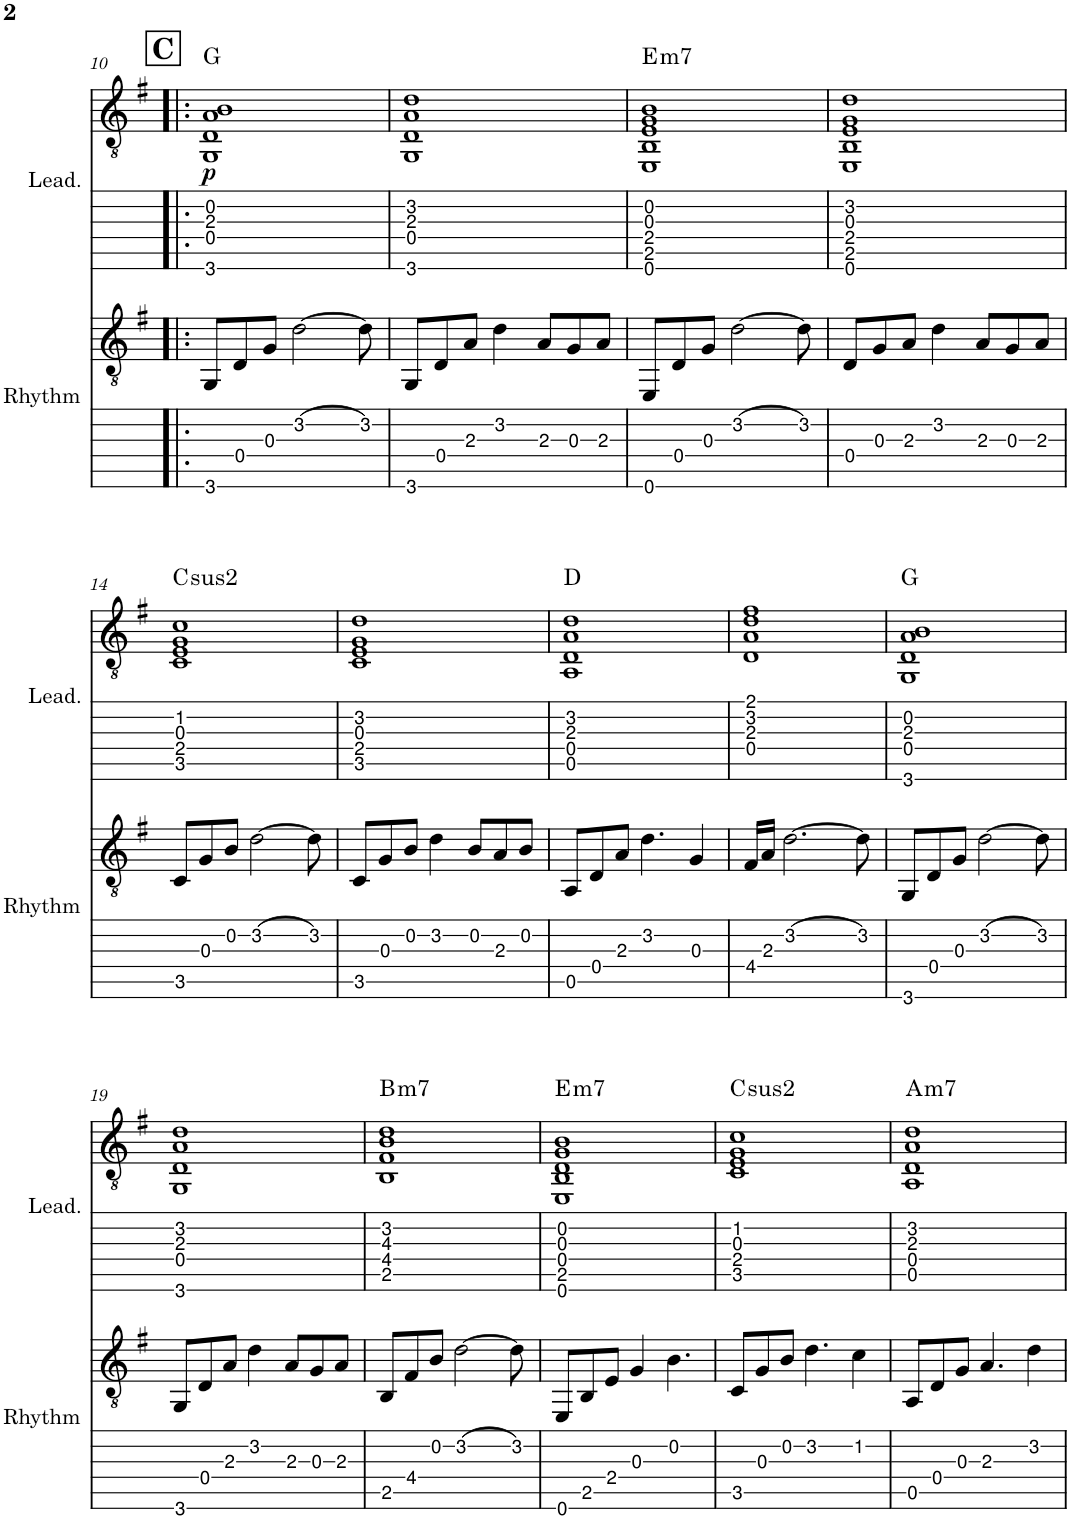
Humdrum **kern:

**kern	**kern	**kern	**kern	**dynam	**harte
*part2	*part2	*part1	*part1	*part1	*part1
*staff4	*staff3	*staff2	*staff1	*staff1/2	*
*I"Rhythm Guitar	*	*I"Lead Guitar	*	*	*
*I'Rhythm	*	*I'Lead.	*	*	*
!!LO:PB:g=z
*	*clefGv2	*	*clefGv2	*	*
*Trd-1c-2	*Trd-1c-2	*Trd-1c-2	*Trd-1c-2	*	*
*k[f#]	*k[f#]	*k[f#]	*k[f#]	*	*
*M4/4	*M4/4	*M4/4	*M4/4	*	*
!!LO:REH:place=s1:a:B:cj:fs=14:t=C
=10!|:	=10!|:	=10!|:	=10!|:	=10!|:	=10!|:
!	!	!	!	!LO:DY:b	!
8GGL	8GG/L	1GG 1D 1A 1B	1GG 1D 1A 1B	p	G:maj
8DJ	8D/	.	.	.	.
8G	8G/J	.	.	.	.
[2d	[2d\	.	.	.	.
8d]	8d\]	.	.	.	.
=11	=11	=11	=11	=11	=11
8GGL	8GG/L	1GG 1D 1A 1d	1GG 1D 1A 1d	.	.
8DJ	8D/	.	.	.	.
8A	8A/J	.	.	.	.
4d	4d\	.	.	.	.
8A	8A/L	.	.	.	.
8GL	8G/	.	.	.	.
8AJ	8A/J	.	.	.	.
=12	=12	=12	=12	=12	=12
!	!	!	!	!	!LO:H:kt=m7
8EEL	8EE/L	1EE 1BB 1E 1G 1B	1EE 1BB 1E 1G 1B	.	E:min7
8DJ	8D/	.	.	.	.
8G	8G/J	.	.	.	.
[2d	[2d\	.	.	.	.
8d]	8d\]	.	.	.	.
=13	=13	=13	=13	=13	=13
8DL	8D/L	1EE 1BB 1E 1G 1d	1EE 1BB 1E 1G 1d	.	.
8GJ	8G/	.	.	.	.
8A	8A/J	.	.	.	.
4d	4d\	.	.	.	.
8A	8A/L	.	.	.	.
8GL	8G/	.	.	.	.
8AJ	8A/J	.	.	.	.
!!LO:LB:g=z
=14	=14	=14	=14	=14	=14
!	!	!	!	!	!LO:H:kt=2
8CL	8C/L	1C 1E 1G 1c	1C 1E 1G 1c	.	C:(1,2,5)
8GJ	8G/	.	.	.	.
8B	8B/J	.	.	.	.
[2d	[2d\	.	.	.	.
8d]	8d\]	.	.	.	.
=15	=15	=15	=15	=15	=15
8CL	8C/L	1C 1E 1G 1d	1C 1E 1G 1d	.	.
8GJ	8G/	.	.	.	.
8B	8B/J	.	.	.	.
4d	4d\	.	.	.	.
8B	8B/L	.	.	.	.
8AL	8A/	.	.	.	.
8BJ	8B/J	.	.	.	.
=16	=16	=16	=16	=16	=16
8AAL	8AA/L	1AA 1D 1A 1d	1AA 1D 1A 1d	.	D:maj
8DJ	8D/	.	.	.	.
8A	8A/J	.	.	.	.
4.d	4.d\	.	.	.	.
4G	4G/	.	.	.	.
=17	=17	=17	=17	=17	=17
16F#LL	16F#/LL	1D 1A 1d 1f#	1D 1A 1d 1f#	.	.
16AJJ	16A/JJ	.	.	.	.
[2.d	[2.d\	.	.	.	.
8d]	8d\]	.	.	.	.
=18	=18	=18	=18	=18	=18
8GGL	8GG/L	1GG 1D 1A 1B	1GG 1D 1A 1B	.	G:maj
8DJ	8D/	.	.	.	.
8G	8G/J	.	.	.	.
[2d	[2d\	.	.	.	.
8d]	8d\]	.	.	.	.
!!LO:LB:g=z
=19	=19	=19	=19	=19	=19
8GGL	8GG/L	1GG 1D 1A 1d	1GG 1D 1A 1d	.	.
8DJ	8D/	.	.	.	.
8A	8A/J	.	.	.	.
4d	4d\	.	.	.	.
8A	8A/L	.	.	.	.
8GL	8G/	.	.	.	.
8AJ	8A/J	.	.	.	.
=20	=20	=20	=20	=20	=20
!	!	!	!	!	!LO:H:kt=m7
8BBL	8BB/L	1BB 1F# 1B 1d	1BB 1F# 1B 1d	.	B:min7
8F#J	8F#/	.	.	.	.
8B	8B/J	.	.	.	.
[2d	[2d\	.	.	.	.
8d]	8d\]	.	.	.	.
=21	=21	=21	=21	=21	=21
!	!	!	!	!	!LO:H:kt=m7
8EEL	8EE/L	1EE 1BB 1D 1G 1B	1EE 1BB 1D 1G 1B	.	E:min7
8BBJ	8BB/	.	.	.	.
8E	8E/J	.	.	.	.
4G	4G/	.	.	.	.
4.B	4.B\	.	.	.	.
=22	=22	=22	=22	=22	=22
!	!	!	!	!	!LO:H:kt=2
8CL	8C/L	1C 1E 1G 1c	1C 1E 1G 1c	.	C:(1,2,5)
8GJ	8G/	.	.	.	.
8B	8B/J	.	.	.	.
4.d	4.d\	.	.	.	.
4c	4c\	.	.	.	.
=23	=23	=23	=23	=23	=23
!	!	!	!	!	!LO:H:kt=m7
8AAL	8AA/L	1AA 1D 1A 1d	1AA 1D 1A 1d	.	A:min7
8DJ	8D/	.	.	.	.
8G	8G/J	.	.	.	.
4.A	4.A/	.	.	.	.
4d	4d\	.	.	.	.
=	=	=	=	=	=
*-	*-	*-	*-	*-	*-
